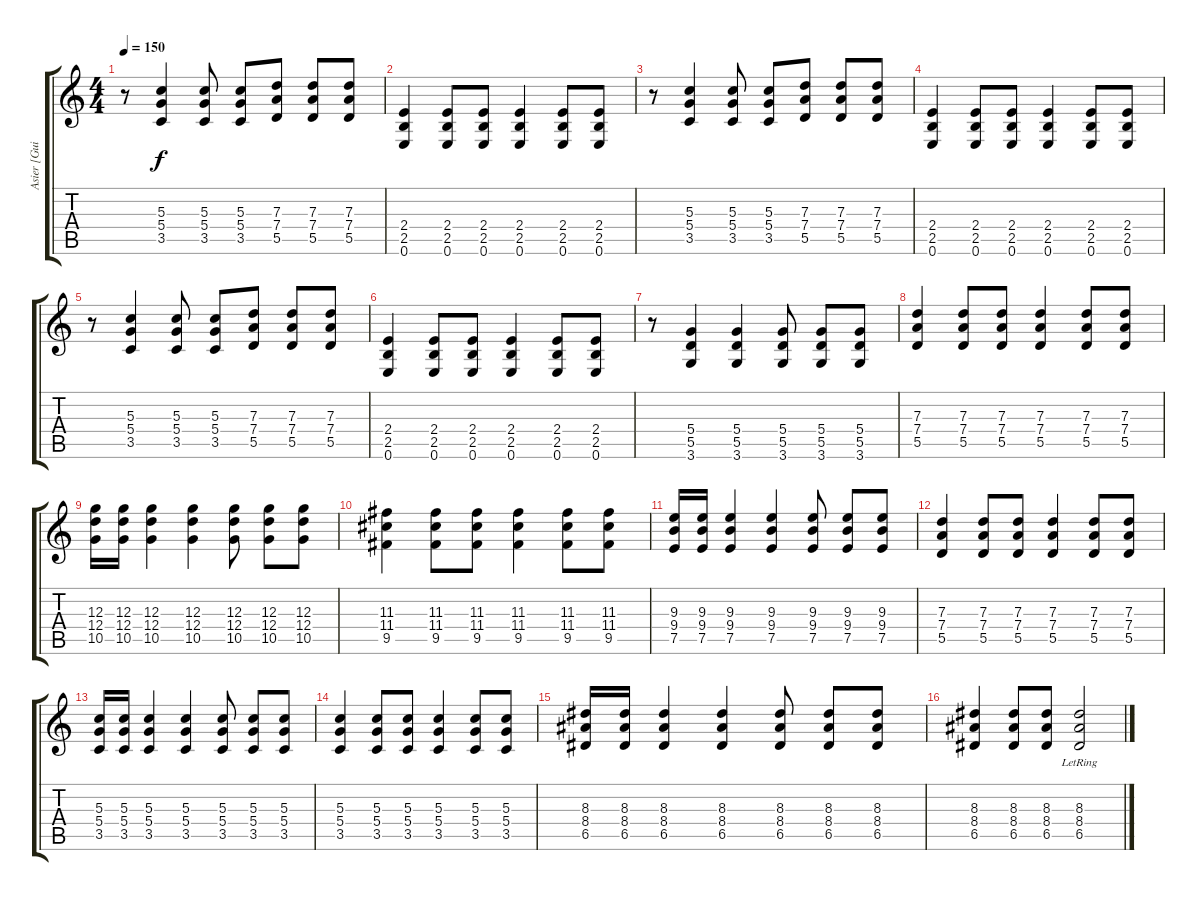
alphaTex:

\track ("Asier [Guitarra]" "Asier [Gui") {instrument acousticguitarsteel}
\staff {score tabs}
\tuning (E4 B3 G3 D3 A2 E2) {hide}
\ts (4 4)
\tempo 150
\clef g2
\ks c
r.8{dy f} (5.3 5.4 3.5).4 (5.3 5.4 3.5).8 (5.3 5.4 3.5).8 (7.3 7.4 5.5).8 (7.3 7.4 5.5).8 (7.3 7.4 5.5).8 |
(2.4 2.5 0.6).4 (2.4 2.5 0.6).8 (2.4 2.5 0.6).8 (2.4 2.5 0.6).4 (2.4 2.5 0.6).8 (2.4 2.5 0.6).8 |
r.8 (5.3 5.4 3.5).4 (5.3 5.4 3.5).8 (5.3 5.4 3.5).8 (7.3 7.4 5.5).8 (7.3 7.4 5.5).8 (7.3 7.4 5.5).8 |
(2.4 2.5 0.6).4 (2.4 2.5 0.6).8 (2.4 2.5 0.6).8 (2.4 2.5 0.6).4 (2.4 2.5 0.6).8 (2.4 2.5 0.6).8 |
r.8 (5.3 5.4 3.5).4 (5.3 5.4 3.5).8 (5.3 5.4 3.5).8 (7.3 7.4 5.5).8 (7.3 7.4 5.5).8 (7.3 7.4 5.5).8 |
(2.4 2.5 0.6).4 (2.4 2.5 0.6).8 (2.4 2.5 0.6).8 (2.4 2.5 0.6).4 (2.4 2.5 0.6).8 (2.4 2.5 0.6).8 |
r.8 (5.4 5.5 3.6).4 (5.4 5.5 3.6).4 (5.4 5.5 3.6).8 (5.4 5.5 3.6).8 (5.4 5.5 3.6).8 |
(7.3 7.4 5.5).4 (7.3 7.4 5.5).8 (7.3 7.4 5.5).8 (7.3 7.4 5.5).4 (7.3 7.4 5.5).8 (7.3 7.4 5.5).8 |
(12.3 12.4 10.5).16 (12.3 12.4 10.5).16 (12.3 12.4 10.5).4 (12.3 12.4 10.5).4 (12.3 12.4 10.5).8 (12.3 12.4 10.5).8 (12.3 12.4 10.5).8 |
(11.3 11.4 9.5).4 (11.3 11.4 9.5).8 (11.3 11.4 9.5).8 (11.3 11.4 9.5).4 (11.3 11.4 9.5).8 (11.3 11.4 9.5).8 |
(9.3 9.4 7.5).16 (9.3 9.4 7.5).16 (9.3 9.4 7.5).4 (9.3 9.4 7.5).4 (9.3 9.4 7.5).8 (9.3 9.4 7.5).8 (9.3 9.4 7.5).8 |
(7.3 7.4 5.5).4 (7.3 7.4 5.5).8 (7.3 7.4 5.5).8 (7.3 7.4 5.5).4 (7.3 7.4 5.5).8 (7.3 7.4 5.5).8 |
(5.3 5.4 3.5).16 (5.3 5.4 3.5).16 (5.3 5.4 3.5).4 (5.3 5.4 3.5).4 (5.3 5.4 3.5).8 (5.3 5.4 3.5).8 (5.3 5.4 3.5).8 |
(5.3 5.4 3.5).4 (5.3 5.4 3.5).8 (5.3 5.4 3.5).8 (5.3 5.4 3.5).4 (5.3 5.4 3.5).8 (5.3 5.4 3.5).8 |
(8.3 8.4 6.5).16 (8.3 8.4 6.5).16 (8.3 8.4 6.5).4 (8.3 8.4 6.5).4 (8.3 8.4 6.5).8 (8.3 8.4 6.5).8 (8.3 8.4 6.5).8 |
(8.3 8.4 6.5).4 (8.3 8.4 6.5).8 (8.3 8.4 6.5).8 (8.3{lr} 8.4{lr} 6.5{lr}).2
